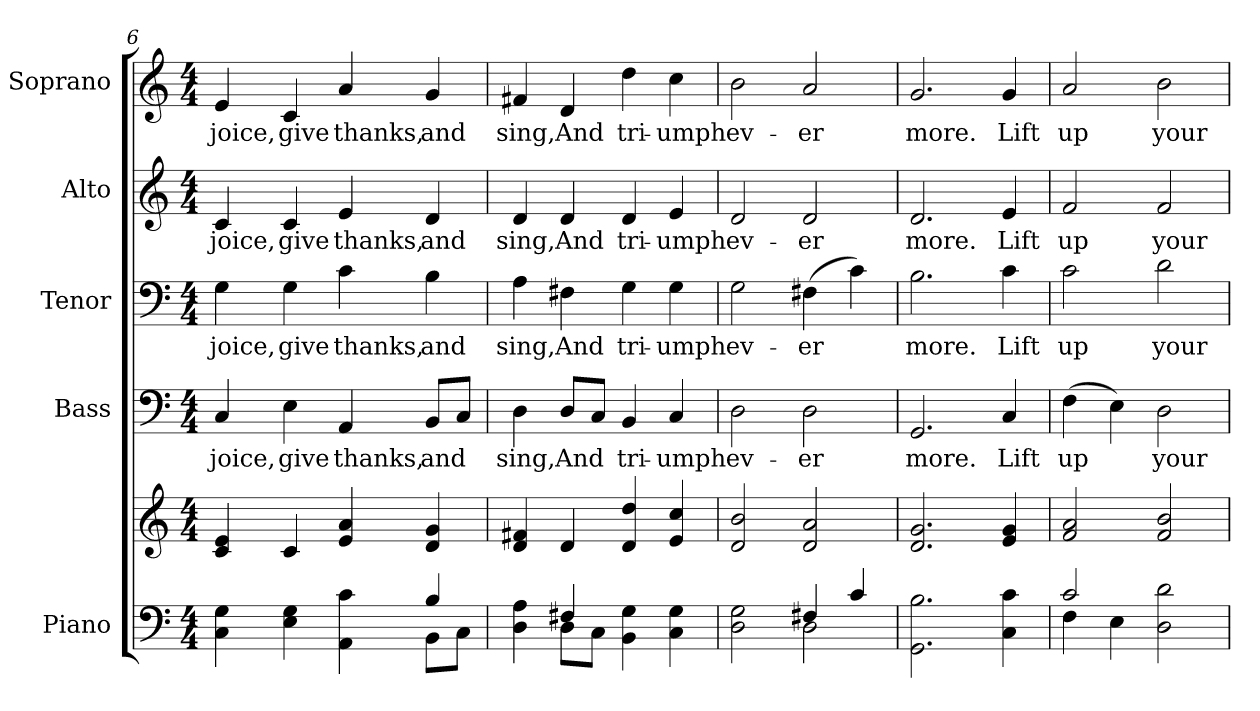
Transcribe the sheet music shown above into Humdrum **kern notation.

**kern	**kern	**kern	**text	**kern	**text	**kern	**text	**kern	**text
*part5	*part5	*part4	*part4	*part3	*part3	*part2	*part2	*part1	*part1
*staff6	*staff5	*staff4	*staff4	*staff3	*staff3	*staff2	*staff2	*staff1	*staff1
*I"Piano	*	*I"Bass	*	*I"Tenor	*	*I"Alto	*	*I"Soprano	*
*I'Pno.	*	*I'B.	*	*I'T.	*	*I'A.	*	*I'S.	*
!!LO:PB:g=z
*clefF4	*clefG2	*clefF4	*	*clefF4	*	*clefG2	*	*clefG2	*
*k[]	*k[]	*k[]	*	*k[]	*	*k[]	*	*k[]	*
*C:	*C:	*C:	*	*C:	*	*C:	*	*C:	*
*M4/4	*M4/4	*M4/4	*	*M4/4	*	*M4/4	*	*M4/4	*
=6	=6	=6	=6	=6	=6	=6	=6	=6	=6
*^	*	*	*	*	*	*	*	*	*
!	!	!	!	!LO:LY:b:color=#000000	!	!	!	!	!	!
!	!	!	!	!	!	!LO:LY:b:color=#000000	!	!	!	!
!	!	!	!	!	!	!	!	!LO:LY:b:color=#000000	!	!
!	!	!	!	!	!	!	!	!	!	!LO:LY:b:color=#000000
4Ci\ 4Gi	2ryy	4ci/ 4ei	4Ci/	joice,	4Gi\	joice,	4ci/	joice,	4ei/	joice,
!	!	!	!	!LO:LY:b:color=#000000	!	!	!	!	!	!
!	!	!	!	!	!	!LO:LY:b:color=#000000	!	!	!	!
!	!	!	!	!	!	!	!	!LO:LY:b:color=#000000	!	!
!	!	!	!	!	!	!	!	!	!	!LO:LY:b:color=#000000
4Ei\ 4Gi	.	4ci/	4Ei\	give	4Gi\	give	4ci/	give	4ci/	give
!	!	!	!	!LO:LY:b:color=#000000	!	!	!	!	!	!
!	!	!	!	!	!	!LO:LY:b:color=#000000	!	!	!	!
!	!	!	!	!	!	!	!	!LO:LY:b:color=#000000	!	!
!	!	!	!	!	!	!	!	!	!	!LO:LY:b:color=#000000
4AAi\ 4ci	4ryy	4ei/ 4ai	4AAi/	thanks,	4ci\	thanks,	4ei/	thanks,	4ai/	thanks,
!	!	!	!	!LO:LY:b:color=#000000	!	!	!	!	!	!
!	!	!	!	!	!	!LO:LY:b:color=#000000	!	!	!	!
!	!	!	!	!	!	!	!	!LO:LY:b:color=#000000	!	!
!	!	!	!	!	!	!	!	!	!	!LO:LY:b:color=#000000
4Bi/	8BBi\L	4di/ 4gi	8BBi/L	and	4Bi\	and	4di/	and	4gi/	and
.	8Ci\J	.	8Ci/J	.	.	.	.	.	.	.
=7	=7	=7	=7	=7	=7	=7	=7	=7	=7	=7
!	!	!	!	!LO:LY:b:color=#000000	!	!	!	!	!	!
!	!	!	!	!	!	!LO:LY:b:color=#000000	!	!	!	!
!	!	!	!	!	!	!	!	!LO:LY:b:color=#000000	!	!
!	!	!	!	!	!	!	!	!	!	!LO:LY:b:color=#000000
4Di\ 4Ai	4ryy	4di/ 4f#Xi	4Di\	sing,	4Ai\	sing,	4di/	sing,	4f#Xi/	sing,
!	!	!	!	!LO:LY:b:color=#000000	!	!	!	!	!	!
!	!	!	!	!	!	!LO:LY:b:color=#000000	!	!	!	!
!	!	!	!	!	!	!	!	!LO:LY:b:color=#000000	!	!
!	!	!	!	!	!	!	!	!	!	!LO:LY:b:color=#000000
4F#Xi/	8Di\L	4di/	8Di/L	And	4F#Xi\	And	4di/	And	4di/	And
.	8Ci\J	.	8Ci/J	.	.	.	.	.	.	.
!	!	!	!	!LO:LY:b:color=#000000	!	!	!	!	!	!
!	!	!	!	!	!	!LO:LY:b:color=#000000	!	!	!	!
!	!	!	!	!	!	!	!	!LO:LY:b:color=#000000	!	!
!	!	!	!	!	!	!	!	!	!	!LO:LY:b:color=#000000
4BBi\ 4Gi	2ryy	4di/ 4ddi	4BBi/	tri-	4Gi\	tri-	4di/	tri-	4ddi\	tri-
!	!	!	!	!LO:LY:b:color=#000000	!	!	!	!	!	!
!	!	!	!	!	!	!LO:LY:b:color=#000000	!	!	!	!
!	!	!	!	!	!	!	!	!LO:LY:b:color=#000000	!	!
!	!	!	!	!	!	!	!	!	!	!LO:LY:b:color=#000000
4Ci\ 4Gi	.	4ei/ 4cci	4Ci/	-umph	4Gi\	-umph	4ei/	-umph	4cci\	-umph
=8	=8	=8	=8	=8	=8	=8	=8	=8	=8	=8
!	!	!	!	!LO:LY:b:color=#000000	!	!	!	!	!	!
!	!	!	!	!	!	!LO:LY:b:color=#000000	!	!	!	!
!	!	!	!	!	!	!	!	!LO:LY:b:color=#000000	!	!
!	!	!	!	!	!	!	!	!	!	!LO:LY:b:color=#000000
2Di\ 2Gi	2ryy	2di/ 2bi	2Di\	ev-	2Gi\	ev-	2di/	ev-	2bi\	ev-
!	!	!	!	!LO:LY:b:color=#000000	!	!	!	!	!	!
!	!	!	!	!	!	!LO:LY:b:color=#000000	!	!	!	!
!	!	!	!	!	!	!	!	!LO:LY:b:color=#000000	!	!
!	!	!	!	!	!	!	!	!	!	!LO:LY:b:color=#000000
4F#Xi/	2Di\	2di/ 2ai	2Di\	-er	(4F#Xi\	-er	2di/	-er	2ai/	-er
4ci/	.	.	.	.	4ci\)	.	.	.	.	.
*v	*v	*	*	*	*	*	*	*	*	*
=9	=9	=9	=9	=9	=9	=9	=9	=9	=9
!	!	!	!LO:LY:b:color=#000000	!	!	!	!	!	!
!	!	!	!	!	!LO:LY:b:color=#000000	!	!	!	!
!	!	!	!	!	!	!	!LO:LY:b:color=#000000	!	!
!	!	!	!	!	!	!	!	!	!LO:LY:b:color=#000000
2.GGi\ 2.Bi	2.di/ 2.gi	2.GGi/	more.	2.Bi\	more.	2.di/	more.	2.gi/	more.
!	!	!	!LO:LY:b:color=#000000	!	!	!	!	!	!
!	!	!	!	!	!LO:LY:b:color=#000000	!	!	!	!
!	!	!	!	!	!	!	!LO:LY:b:color=#000000	!	!
!	!	!	!	!	!	!	!	!	!LO:LY:b:color=#000000
4Ci\ 4ci	4ei/ 4gi	4Ci/	Lift	4ci\	Lift	4ei/	Lift	4gi/	Lift
!!LO:PB:g=z
=10	=10	=10	=10	=10	=10	=10	=10	=10	=10
*^	*	*	*	*	*	*	*	*	*
!	!	!	!	!LO:LY:b:color=#000000	!	!	!	!	!	!
!	!	!	!	!	!	!LO:LY:b:color=#000000	!	!	!	!
!	!	!	!	!	!	!	!	!LO:LY:b:color=#000000	!	!
!	!	!	!	!	!	!	!	!	!	!LO:LY:b:color=#000000
2ci/	4Fi\	2fi/ 2ai	(4Fi\	up	2ci\	up	2fi/	up	2ai/	up
.	4Ei\	.	4Ei\)	.	.	.	.	.	.	.
!	!	!	!	!LO:LY:b:color=#000000	!	!	!	!	!	!
!	!	!	!	!	!	!LO:LY:b:color=#000000	!	!	!	!
!	!	!	!	!	!	!	!	!LO:LY:b:color=#000000	!	!
!	!	!	!	!	!	!	!	!	!	!LO:LY:b:color=#000000
2Di\ 2di	2ryy	2fi/ 2bi	2Di\	your	2di\	your	2fi/	your	2bi\	your
*v	*v	*	*	*	*	*	*	*	*	*
=	=	=	=	=	=	=	=	=	=
*-	*-	*-	*-	*-	*-	*-	*-	*-	*-
